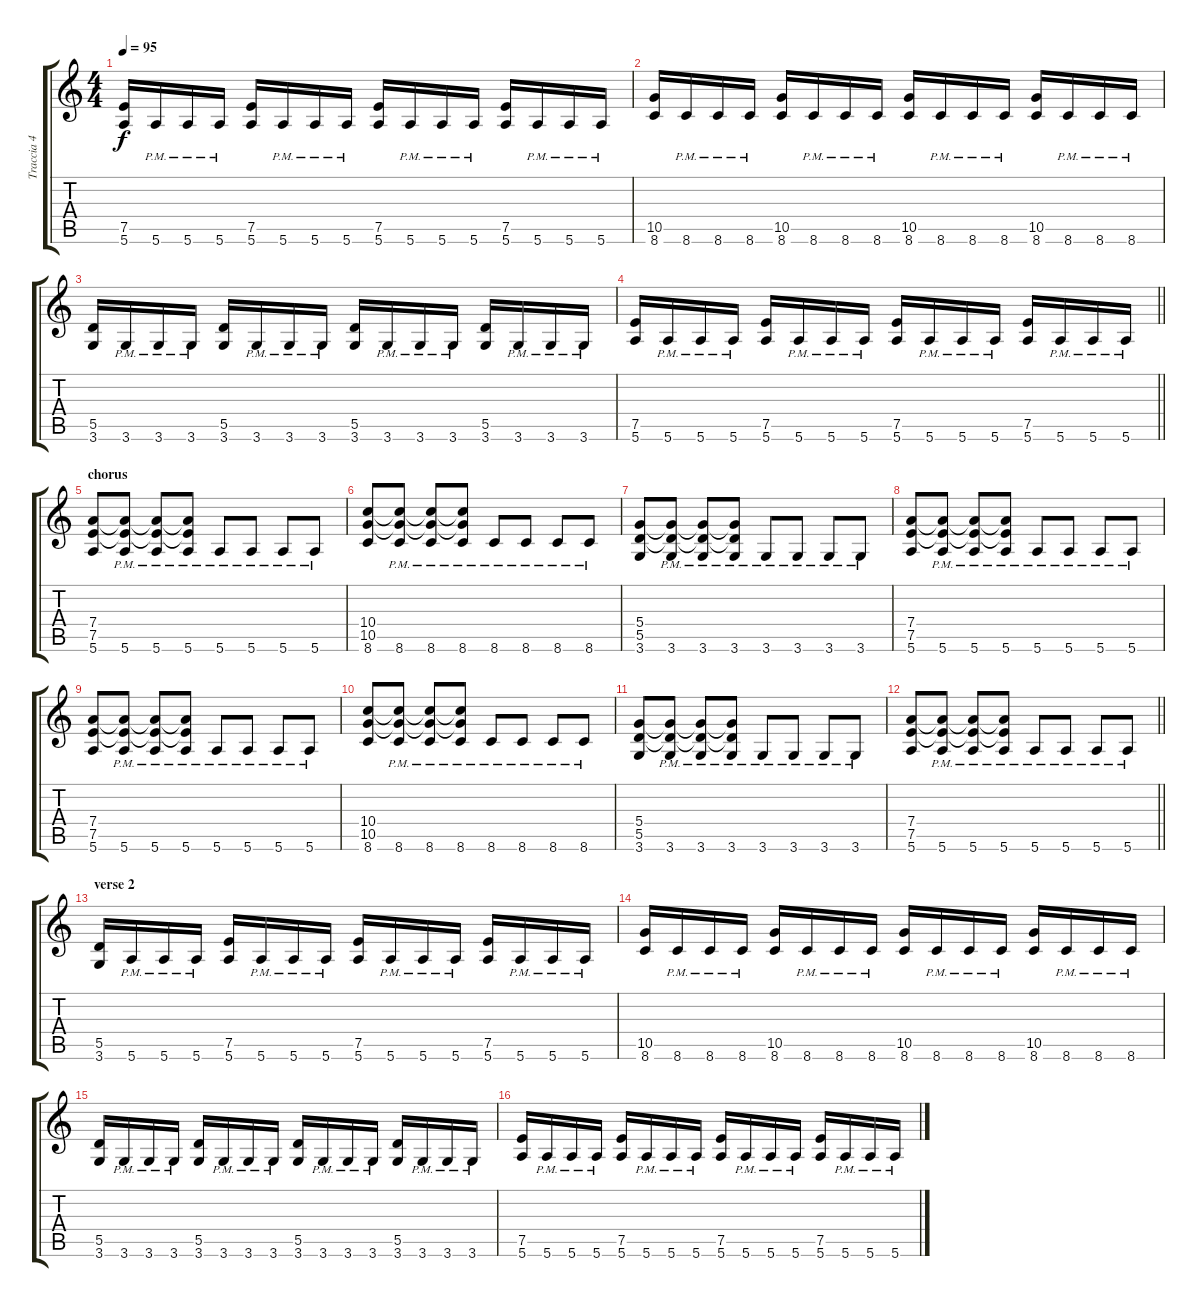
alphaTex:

\track ("Traccia 4" "Traccia 4") {instrument distortionguitar}
\staff {score tabs}
\tuning (E4 B3 G3 D3 A2 E2) {hide}
\ts (4 4)
\tempo 95
\clef g2
\ks c
(7.5 5.6).16{dy f} 5.6{pm}.16 5.6{pm}.16 5.6{pm}.16 (7.5 5.6).16 5.6{pm}.16 5.6{pm}.16 5.6{pm}.16 (7.5 5.6).16 5.6{pm}.16 5.6{pm}.16 5.6{pm}.16 (7.5 5.6).16 5.6{pm}.16 5.6{pm}.16 5.6{pm}.16 |
(10.5 8.6).16 8.6{pm}.16 8.6{pm}.16 8.6{pm}.16 (10.5 8.6).16 8.6{pm}.16 8.6{pm}.16 8.6{pm}.16 (10.5 8.6).16 8.6{pm}.16 8.6{pm}.16 8.6{pm}.16 (10.5 8.6).16 8.6{pm}.16 8.6{pm}.16 8.6{pm}.16 |
(5.5 3.6).16 3.6{pm}.16 3.6{pm}.16 3.6{pm}.16 (5.5 3.6).16 3.6{pm}.16 3.6{pm}.16 3.6{pm}.16 (5.5 3.6).16 3.6{pm}.16 3.6{pm}.16 3.6{pm}.16 (5.5 3.6).16 3.6{pm}.16 3.6{pm}.16 3.6{pm}.16 |
\barLineRight lightlight
(7.5 5.6).16 5.6{pm}.16 5.6{pm}.16 5.6{pm}.16 (7.5 5.6).16 5.6{pm}.16 5.6{pm}.16 5.6{pm}.16 (7.5 5.6).16 5.6{pm}.16 5.6{pm}.16 5.6{pm}.16 (7.5 5.6).16 5.6{pm}.16 5.6{pm}.16 5.6{pm}.16 |
\section ("" "chorus")
(7.4 7.5 5.6).8 (7.4{t} 7.5{t} 5.6{pm}).8 (7.4{t} 7.5{t} 5.6{pm}).8 (7.4{t} 7.5{t} 5.6{pm}).8 5.6{pm}.8 5.6{pm}.8 5.6{pm}.8 5.6{pm}.8 |
(10.4 10.5 8.6).8 (10.4{t} 10.5{t} 8.6{pm}).8 (10.4{t} 10.5{t} 8.6{pm}).8 (10.4{t} 10.5{t} 8.6{pm}).8 8.6{pm}.8 8.6{pm}.8 8.6{pm}.8 8.6{pm}.8 |
(5.4 5.5 3.6).8 (5.4{t} 5.5{t} 3.6{pm}).8 (5.4{t} 5.5{t} 3.6{pm}).8 (5.4{t} 5.5{t} 3.6{pm}).8 3.6{pm}.8 3.6{pm}.8 3.6{pm}.8 3.6{pm}.8 |
(7.4 7.5 5.6).8 (7.4{t} 7.5{t} 5.6{pm}).8 (7.4{t} 7.5{t} 5.6{pm}).8 (7.4{t} 7.5{t} 5.6{pm}).8 5.6{pm}.8 5.6{pm}.8 5.6{pm}.8 5.6{pm}.8 |
(7.4 7.5 5.6).8 (7.4{t} 7.5{t} 5.6{pm}).8 (7.4{t} 7.5{t} 5.6{pm}).8 (7.4{t} 7.5{t} 5.6{pm}).8 5.6{pm}.8 5.6{pm}.8 5.6{pm}.8 5.6{pm}.8 |
(10.4 10.5 8.6).8 (10.4{t} 10.5{t} 8.6{pm}).8 (10.4{t} 10.5{t} 8.6{pm}).8 (10.4{t} 10.5{t} 8.6{pm}).8 8.6{pm}.8 8.6{pm}.8 8.6{pm}.8 8.6{pm}.8 |
(5.4 5.5 3.6).8 (5.4{t} 5.5{t} 3.6{pm}).8 (5.4{t} 5.5{t} 3.6{pm}).8 (5.4{t} 5.5{t} 3.6{pm}).8 3.6{pm}.8 3.6{pm}.8 3.6{pm}.8 3.6{pm}.8 |
\barLineRight lightlight
(7.4 7.5 5.6).8 (7.4{t} 7.5{t} 5.6{pm}).8 (7.4{t} 7.5{t} 5.6{pm}).8 (7.4{t} 7.5{t} 5.6{pm}).8 5.6{pm}.8 5.6{pm}.8 5.6{pm}.8 5.6{pm}.8 |
\section ("" "verse 2")
(5.5 3.6).16 5.6{pm}.16 5.6{pm}.16 5.6{pm}.16 (7.5 5.6).16 5.6{pm}.16 5.6{pm}.16 5.6{pm}.16 (7.5 5.6).16 5.6{pm}.16 5.6{pm}.16 5.6{pm}.16 (7.5 5.6).16 5.6{pm}.16 5.6{pm}.16 5.6{pm}.16 |
(10.5 8.6).16 8.6{pm}.16 8.6{pm}.16 8.6{pm}.16 (10.5 8.6).16 8.6{pm}.16 8.6{pm}.16 8.6{pm}.16 (10.5 8.6).16 8.6{pm}.16 8.6{pm}.16 8.6{pm}.16 (10.5 8.6).16 8.6{pm}.16 8.6{pm}.16 8.6{pm}.16 |
(5.5 3.6).16 3.6{pm}.16 3.6{pm}.16 3.6{pm}.16 (5.5 3.6).16 3.6{pm}.16 3.6{pm}.16 3.6{pm}.16 (5.5 3.6).16 3.6{pm}.16 3.6{pm}.16 3.6{pm}.16 (5.5 3.6).16 3.6{pm}.16 3.6{pm}.16 3.6{pm}.16 |
(7.5 5.6).16 5.6{pm}.16 5.6{pm}.16 5.6{pm}.16 (7.5 5.6).16 5.6{pm}.16 5.6{pm}.16 5.6{pm}.16 (7.5 5.6).16 5.6{pm}.16 5.6{pm}.16 5.6{pm}.16 (7.5 5.6).16 5.6{pm}.16 5.6{pm}.16 5.6{pm}.16
